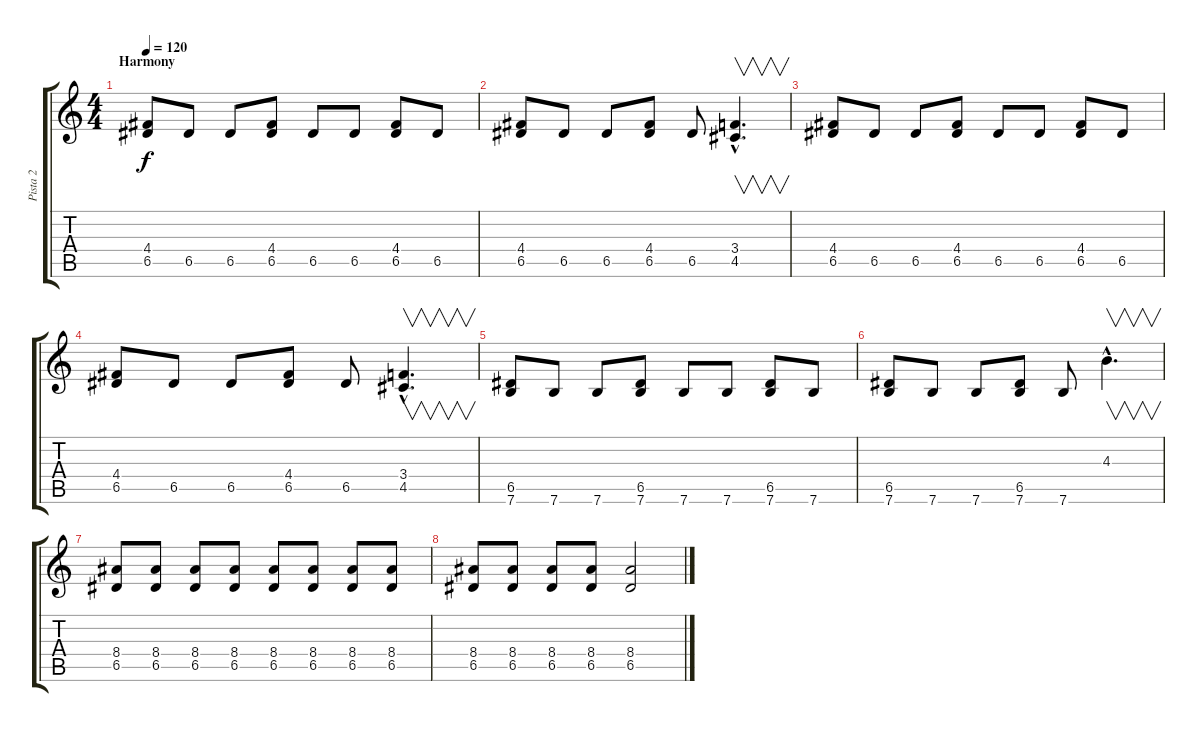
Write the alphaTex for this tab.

\track ("Pista 2" "Pista 2") {instrument distortionguitar}
\staff {score tabs}
\tuning (E4 B3 G3 D3 A2 E2) {hide}
\ts (4 4)
\section ("" "Harmony")
\tempo 120
\clef g2
\ks c
(4.4 6.5).8{dy f} 6.5.8 6.5.8 (4.4 6.5).8 6.5.8 6.5.8 (4.4 6.5).8 6.5.8 |
(4.4 6.5).8 6.5.8 6.5.8 (4.4 6.5).8 6.5.8 (3.4{hac} 4.5{hac}).4{v d} |
(4.4 6.5).8 6.5.8 6.5.8 (4.4 6.5).8 6.5.8 6.5.8 (4.4 6.5).8 6.5.8 |
(4.4 6.5).8 6.5.8 6.5.8 (4.4 6.5).8 6.5.8 (3.4{hac} 4.5{hac}).4{v d} |
(6.5 7.6).8 7.6.8 7.6.8 (6.5 7.6).8 7.6.8 7.6.8 (6.5 7.6).8 7.6.8 |
(6.5 7.6).8 7.6.8 7.6.8 (6.5 7.6).8 7.6.8 4.3{hac}.4{v d} |
(8.4 6.5).8 (8.4 6.5).8 (8.4 6.5).8 (8.4 6.5).8 (8.4 6.5).8 (8.4 6.5).8 (8.4 6.5).8 (8.4 6.5).8 |
(8.4 6.5).8 (8.4 6.5).8 (8.4 6.5).8 (8.4 6.5).8 (8.4 6.5).2
